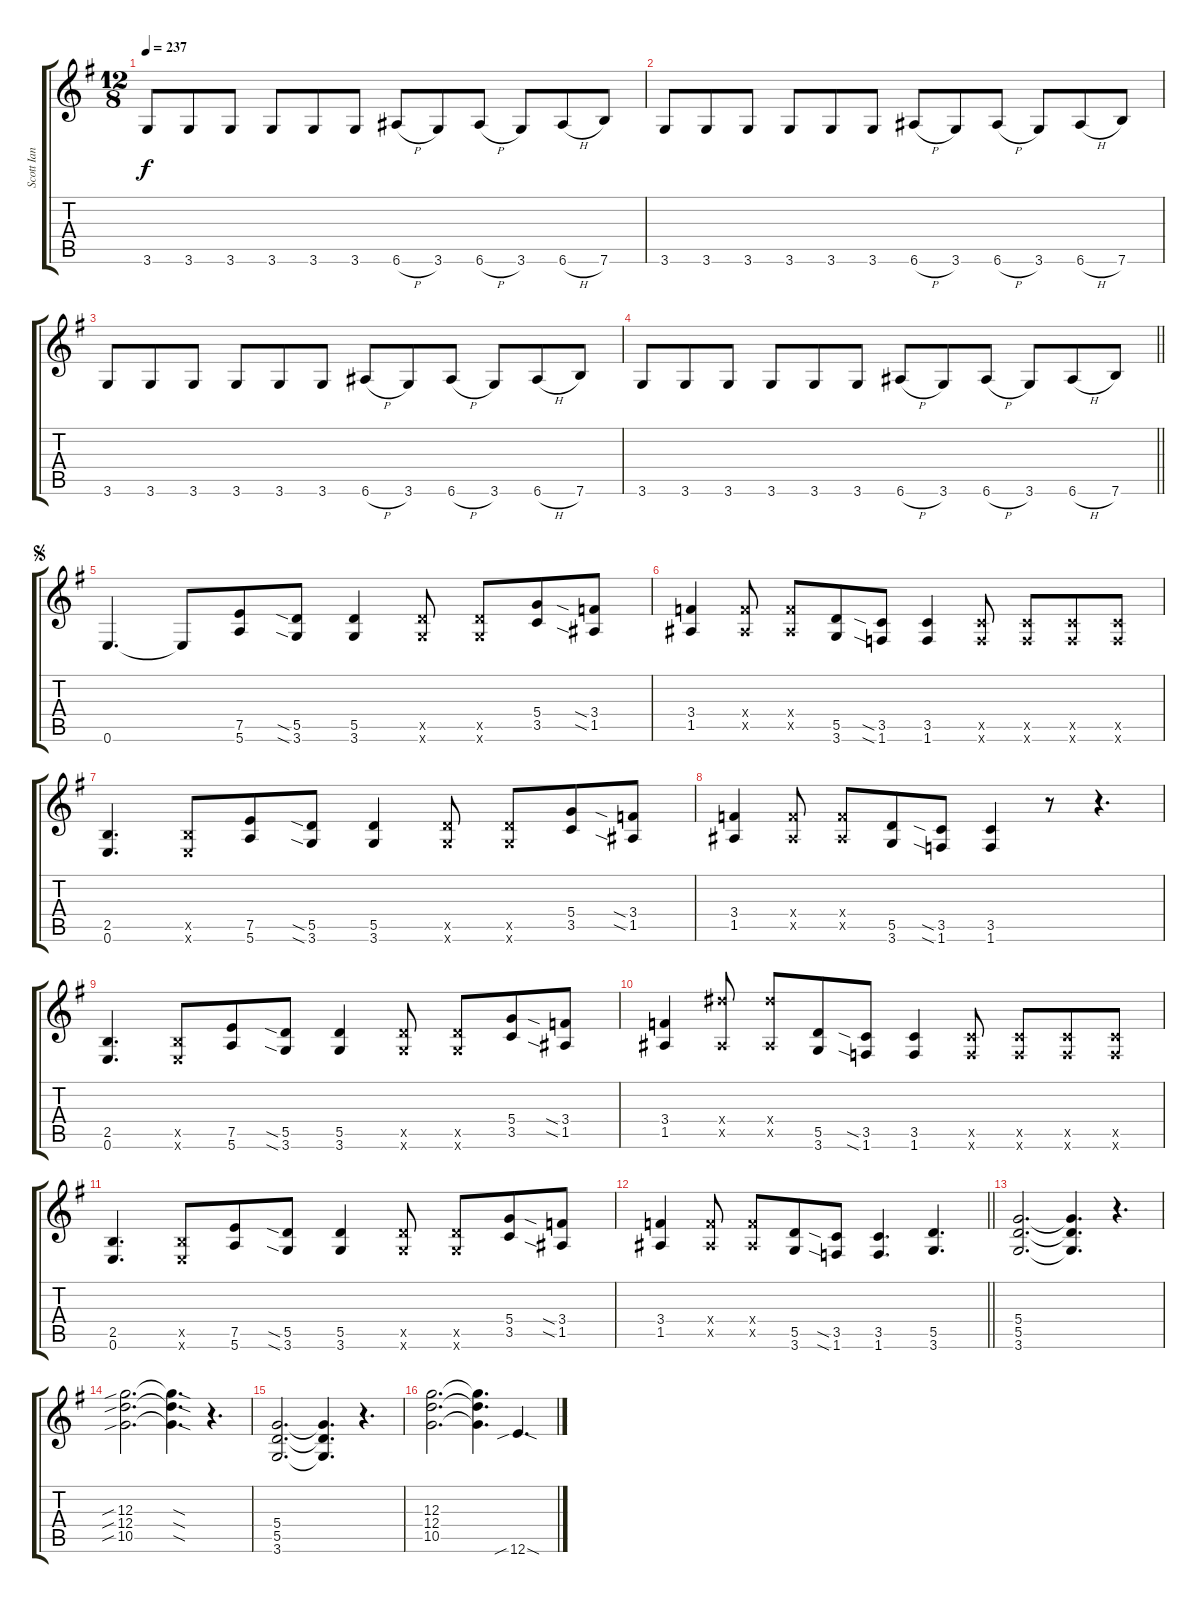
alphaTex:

\track ("Scott Ian" "Scott Ian") {instrument distortionguitar}
\staff {score tabs}
\tuning (E4 B3 G3 D3 A2 E2) {hide}
\ts (12 8)
\tempo 237
\clef g2
\ks g
3.6.8{dy f} 3.6.8 3.6.8 3.6.8 3.6.8 3.6.8 6.6{h}.8 3.6.8 6.6{h}.8 3.6.8 6.6{h}.8 7.6.8 |
3.6.8 3.6.8 3.6.8 3.6.8 3.6.8 3.6.8 6.6{h}.8 3.6.8 6.6{h}.8 3.6.8 6.6{h}.8 7.6.8 |
3.6.8 3.6.8 3.6.8 3.6.8 3.6.8 3.6.8 6.6{h}.8 3.6.8 6.6{h}.8 3.6.8 6.6{h}.8 7.6.8 |
\barLineRight lightlight
3.6.8 3.6.8 3.6.8 3.6.8 3.6.8 3.6.8 6.6{h}.8 3.6.8 6.6{h}.8 3.6.8 6.6{h}.8 7.6.8 |
\jump segno
0.6.4{d} 0.6{t}.8 (7.5 5.6).8 (5.5{sia} 3.6{sia}).8 (5.5 3.6).4 (5.5{x} 3.6{x}).8 (5.5{x} 3.6{x}).8 (5.4 3.5).8 (3.4{sia} 1.5{sia}).8 |
(3.4 1.5).4 (3.4{x} 1.5{x}).8 (3.4{x} 1.5{x}).8 (5.5 3.6).8 (3.5{sia} 1.6{sia}).8 (3.5 1.6).4 (3.5{x} 1.6{x}).8 (3.5{x} 1.6{x}).8 (3.5{x} 1.6{x}).8 (3.5{x} 1.6{x}).8 |
(2.5 0.6).4{d} (2.5{x} 0.6{x}).8 (7.5 5.6).8 (5.5{sia} 3.6{sia}).8 (5.5 3.6).4 (5.5{x} 3.6{x}).8 (5.5{x} 3.6{x}).8 (5.4 3.5).8 (3.4{sia} 1.5{sia}).8 |
(3.4 1.5).4 (3.4{x} 1.5{x}).8 (3.4{x} 1.5{x}).8 (5.5 3.6).8 (3.5{sia} 1.6{sia}).8 (3.5 1.6).4 r.8 r.4{d} |
(2.5 0.6).4{d} (2.5{x} 0.6{x}).8 (7.5 5.6).8 (5.5{sia} 3.6{sia}).8 (5.5 3.6).4 (5.5{x} 3.6{x}).8 (5.5{x} 3.6{x}).8 (5.4 3.5).8 (3.4{sia} 1.5{sia}).8 |
(3.4 1.5).4 (13.4{x} 1.5{x}).8 (13.4{x} 1.5{x}).8 (5.5 3.6).8 (3.5{sia} 1.6{sia}).8 (3.5 1.6).4 (3.5{x} 1.6{x}).8 (3.5{x} 1.6{x}).8 (3.5{x} 1.6{x}).8 (3.5{x} 1.6{x}).8 |
(2.5 0.6).4{d} (2.5{x} 0.6{x}).8 (7.5 5.6).8 (5.5{sia} 3.6{sia}).8 (5.5 3.6).4 (5.5{x} 3.6{x}).8 (5.5{x} 3.6{x}).8 (5.4 3.5).8 (3.4{sia} 1.5{sia}).8 |
\barLineRight lightlight
(3.4 1.5).4 (3.4{x} 1.5{x}).8 (3.4{x} 1.5{x}).8 (5.5 3.6).8 (3.5{sia} 1.6{sia}).8 (3.5 1.6).4{d} (5.5 3.6).4{d} |
(5.4 5.5 3.6).2{d} (5.4{t} 5.5{t} 3.6{t}).4{d} r.4{d} |
(12.3{sib} 12.4{sib} 10.5{sib}).2{d} (12.3{sod t} 12.4{sod t} 10.5{sod t}).4{d} r.4{d} |
(5.4 5.5 3.6).2{d} (5.4{t} 5.5{t} 3.6{t}).4{d} r.4{d} |
(12.3 12.4 10.5).2{d} (12.3{t} 12.4{t} 10.5{t}).4{d} 12.6{sib sod}.4{d}
